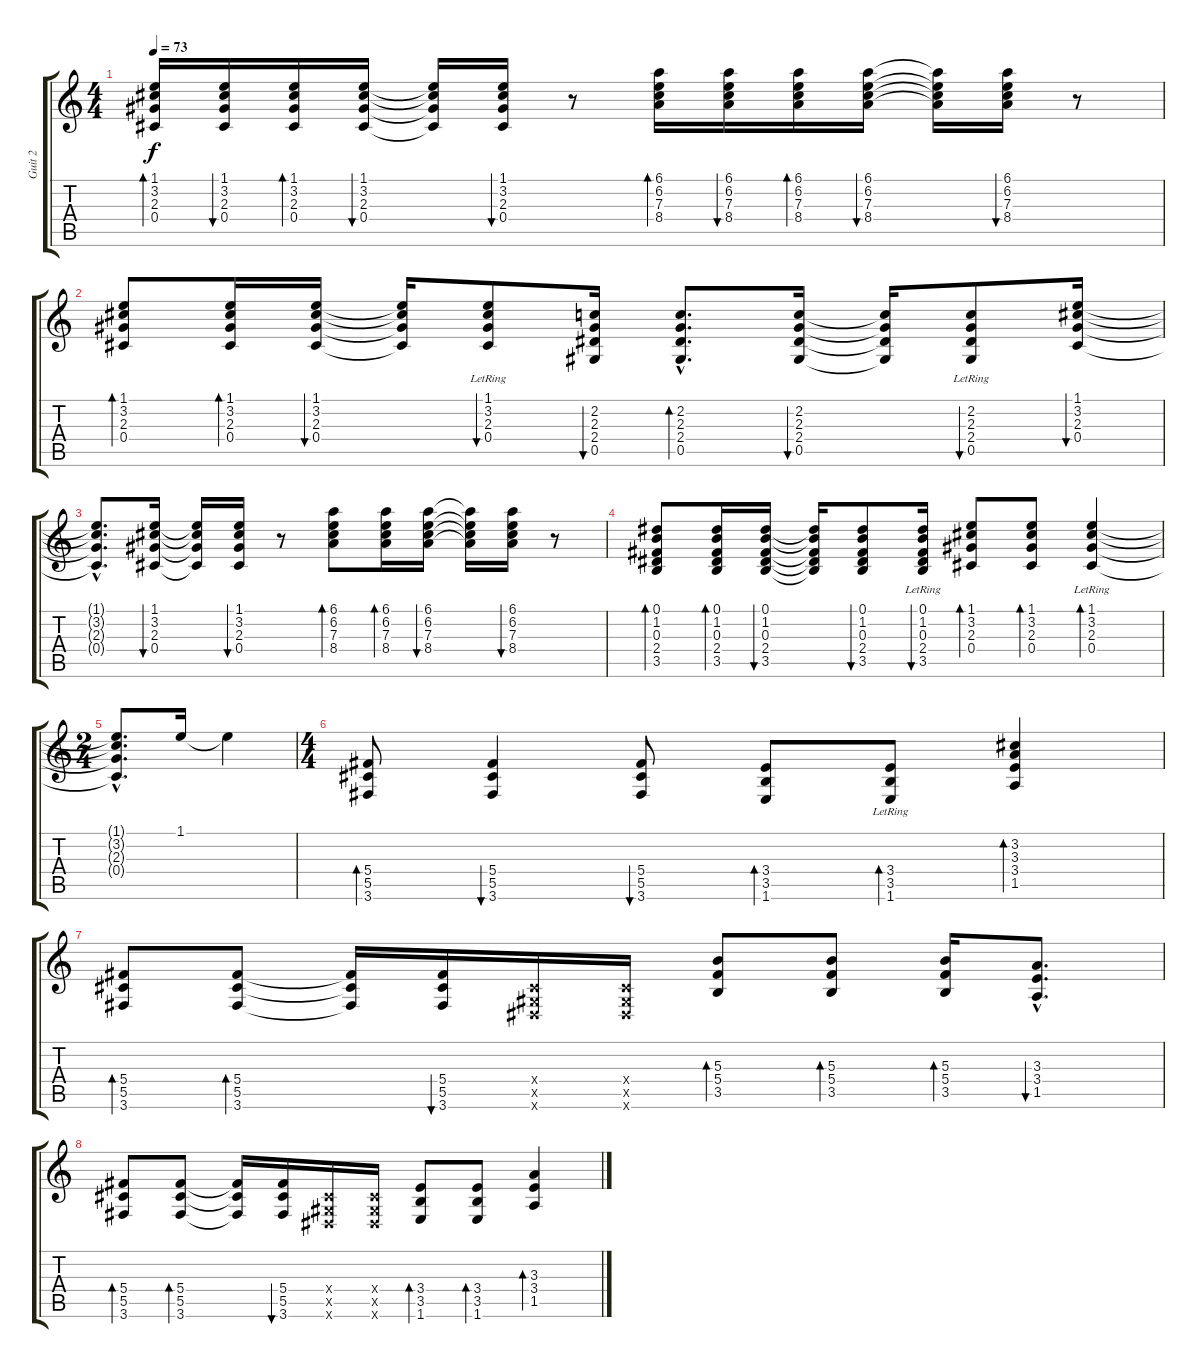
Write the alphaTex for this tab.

\track ("Guit 2" "Guit 2") {instrument acousticguitarnylon}
\staff {score tabs}
\tuning (Eb4 Bb3 Gb3 Db3 Ab2 Eb2) {hide}
\ts (4 4)
\tempo 73
\clef g2
\ks c
(1.1 3.2 2.3 0.4).16{bd 30 dy f volume 11} (1.1 3.2 2.3 0.4).16{bu 30} (1.1 3.2 2.3 0.4).16{bd 30} (1.1 3.2 2.3 0.4).16{bu 30} (1.1{t} 3.2{t} 2.3{t} 0.4{t}).16 (1.1 3.2 2.3 0.4).16{bu 30} r.8 (6.1 6.2 7.3 8.4).16{bd 30} (6.1 6.2 7.3 8.4).16{bu 30} (6.1 6.2 7.3 8.4).16{bd 30} (6.1 6.2 7.3 8.4).16{bu 60} (6.1{t} 6.2{t} 7.3{t} 8.4{t}).16 (6.1 6.2 7.3 8.4).16{bu 30} r.8 |
(1.1 3.2 2.3 0.4).8{bd 60} (1.1 3.2 2.3 0.4).16{bd 30} (1.1 3.2 2.3 0.4).16{bu 30} (1.1{t} 3.2{t} 2.3{t} 0.4{t}).16 (1.1{lr} 3.2 2.3 0.4).8{bu 30} (2.2 2.3 2.4 0.5).16{bu 30} (2.2{hac} 2.3{hac} 2.4{hac} 0.5{hac}).8{d bd 30} (2.2 2.3 2.4 0.5).16{bu 30} (2.2{t} 2.3{t} 2.4{t} 0.5{t}).16 (2.2 2.3 2.4 0.5{lr}).8{bu 30} (1.1 3.2 2.3 0.4).16{bu 30} |
(1.1{hac t} 3.2{hac t} 2.3{hac t} 0.4{hac t}).8{d} (1.1 3.2 2.3 0.4).16{bu 30} (1.1{t} 3.2{t} 2.3{t} 0.4{t}).16 (1.1 3.2 2.3 0.4).16{bu 30} r.8 (6.1 6.2 7.3 8.4).8{bd 30} (6.1 6.2 7.3 8.4).16{bd 30} (6.1 6.2 7.3 8.4).16{bu 30} (6.1{t} 6.2{t} 7.3{t} 8.4{t}).16 (6.1 6.2 7.3 8.4).16{bu 30} r.8 |
(0.1 1.2 0.3 2.4 3.5).8{bd 30} (0.1 1.2 0.3 2.4 3.5).16{bd 30} (0.1 1.2 0.3 2.4 3.5).16{bu 30} (0.1{t} 1.2{t} 0.3{t} 2.4{t} 3.5{t}).16 (0.1 1.2 0.3 2.4 3.5).8{bu 30} (0.1 1.2 0.3 2.4 3.5{lr}).16{bu 30} (1.1 3.2 2.3 0.4).8{bd 30} (1.1 3.2 2.3 0.4).8{bd 30} (1.1 3.2{lr} 2.3{lr} 0.4{lr}).4{bd 120} |
\ts (2 4)
(1.1{hac t} 3.2{hac t} 2.3{hac t} 0.4{hac t}).8{d} 1.1.16 1.1{t}.4 |
\ts (4 4)
(5.4 5.5 3.6).8{bd 30} (5.4 5.5 3.6).4{bu 30} (5.4 5.5 3.6).8{bu 30} (3.4 3.5 1.6).8{bd 30} (3.4 3.5 1.6{lr}).8{bd 30} (3.2 3.3 3.4 1.5).4{bd 30} |
(5.4 5.5 3.6).8{bd 60} (5.4 5.5 3.6).8{bd 30} (5.4{t} 5.5{t} 3.6{t}).16 (5.4 5.5 3.6).16{bu 30} (0.4{x} 0.5{x} 0.6{x}).16 (0.4{x} 0.5{x} 0.6{x}).16 (5.3 5.4 3.5).8{bd 30} (5.3 5.4 3.5).8{bd 30} (5.3 5.4 3.5).16{bd 30} (3.3{hac} 3.4{hac} 1.5{hac}).8{d bu 30} |
(5.4 5.5 3.6).8{bd 60} (5.4 5.5 3.6).8{bd 30} (5.4{t} 5.5{t} 3.6{t}).16 (5.4 5.5 3.6).16{bu 30} (0.4{x} 0.5{x} 0.6{x}).16 (0.4{x} 0.5{x} 0.6{x}).16 (3.4 3.5 1.6).8{bd 30} (3.4 3.5 1.6).8{bd 30} (3.3 3.4 1.5).4{bd 60}
